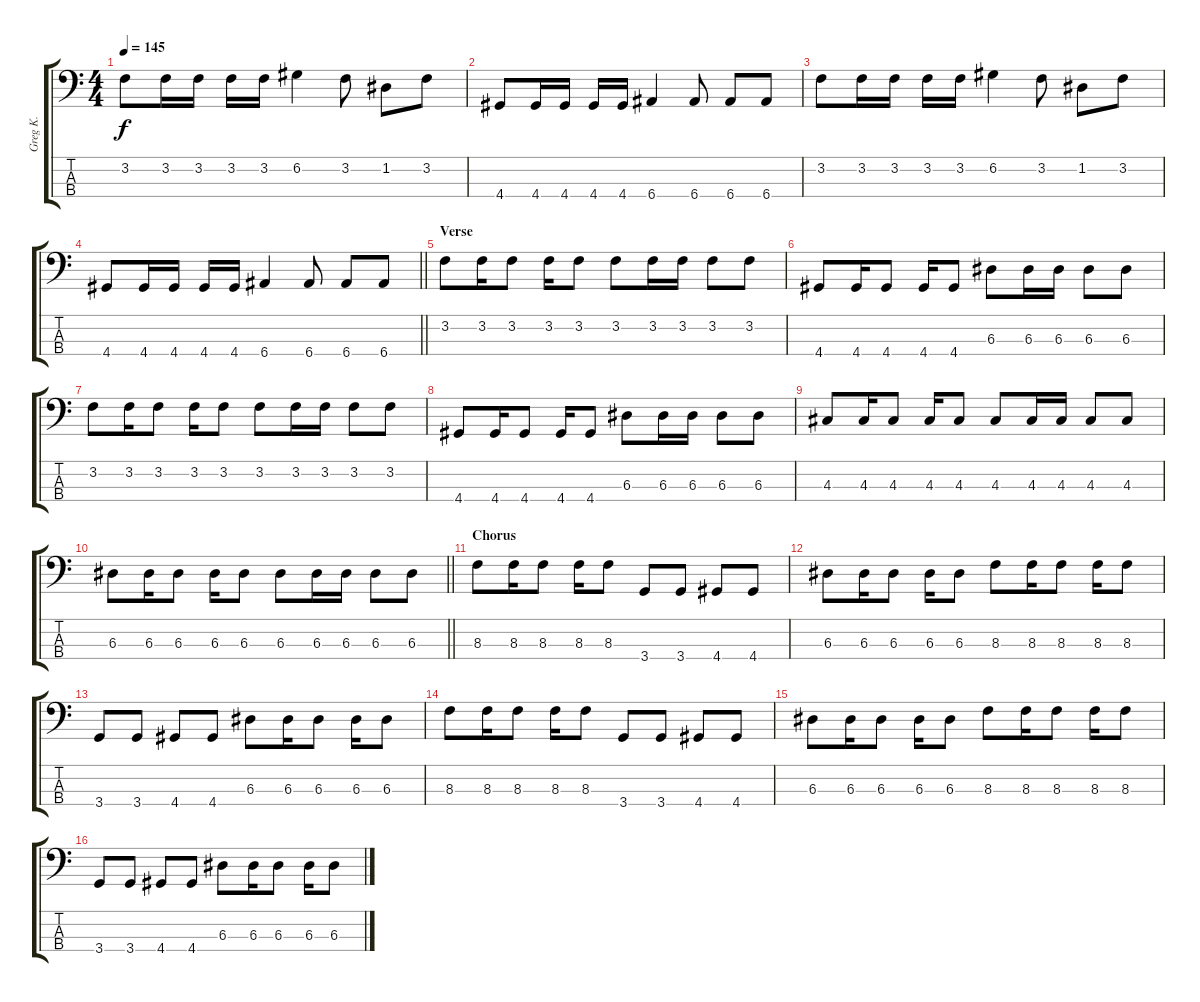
\track ("Greg K." "Greg K.") {instrument electricbasspick}
\staff {score tabs}
\tuning (G2 D2 A1 E1) {hide}
\ts (4 4)
\tempo 145
\clef f4
\ks c
3.2.8{dy f instrument electricbasspick} 3.2.16 3.2.16 3.2.16 3.2.16 6.2.4 3.2.8 1.2.8 3.2.8 |
4.4.8 4.4.16 4.4.16 4.4.16 4.4.16 6.4.4 6.4.8 6.4.8 6.4.8 |
3.2.8 3.2.16 3.2.16 3.2.16 3.2.16 6.2.4 3.2.8 1.2.8 3.2.8 |
\barLineRight lightlight
4.4.8 4.4.16 4.4.16 4.4.16 4.4.16 6.4.4 6.4.8 6.4.8 6.4.8 |
\section ("" "Verse")
3.2.8 3.2.16 3.2.8 3.2.16 3.2.8 3.2.8 3.2.16 3.2.16 3.2.8 3.2.8 |
4.4.8 4.4.16 4.4.8 4.4.16 4.4.8 6.3.8 6.3.16 6.3.16 6.3.8 6.3.8 |
3.2.8 3.2.16 3.2.8 3.2.16 3.2.8 3.2.8 3.2.16 3.2.16 3.2.8 3.2.8 |
4.4.8 4.4.16 4.4.8 4.4.16 4.4.8 6.3.8 6.3.16 6.3.16 6.3.8 6.3.8 |
4.3.8 4.3.16 4.3.8 4.3.16 4.3.8 4.3.8 4.3.16 4.3.16 4.3.8 4.3.8 |
\barLineRight lightlight
6.3.8 6.3.16 6.3.8 6.3.16 6.3.8 6.3.8 6.3.16 6.3.16 6.3.8 6.3.8 |
\section ("" "Chorus")
8.3.8 8.3.16 8.3.8 8.3.16 8.3.8 3.4.8 3.4.8 4.4.8 4.4.8 |
6.3.8 6.3.16 6.3.8 6.3.16 6.3.8 8.3.8 8.3.16 8.3.8 8.3.16 8.3.8 |
3.4.8 3.4.8 4.4.8 4.4.8 6.3.8 6.3.16 6.3.8 6.3.16 6.3.8 |
8.3.8 8.3.16 8.3.8 8.3.16 8.3.8 3.4.8 3.4.8 4.4.8 4.4.8 |
6.3.8 6.3.16 6.3.8 6.3.16 6.3.8 8.3.8 8.3.16 8.3.8 8.3.16 8.3.8 |
3.4.8 3.4.8 4.4.8 4.4.8 6.3.8 6.3.16 6.3.8 6.3.16 6.3.8
